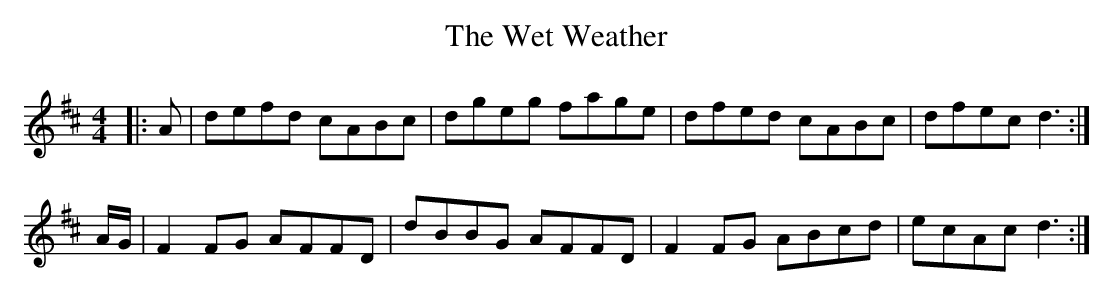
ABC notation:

X:1
T: The Wet Weather
M: 4/4
L: 1/8
K: Dmaj
|:A|defd cABc|dgeg fage|dfed cABc|dfec d3:|
A/G/|F2FG AFFD|dBBG AFFD|F2FG ABcd|ecAc d3:|
